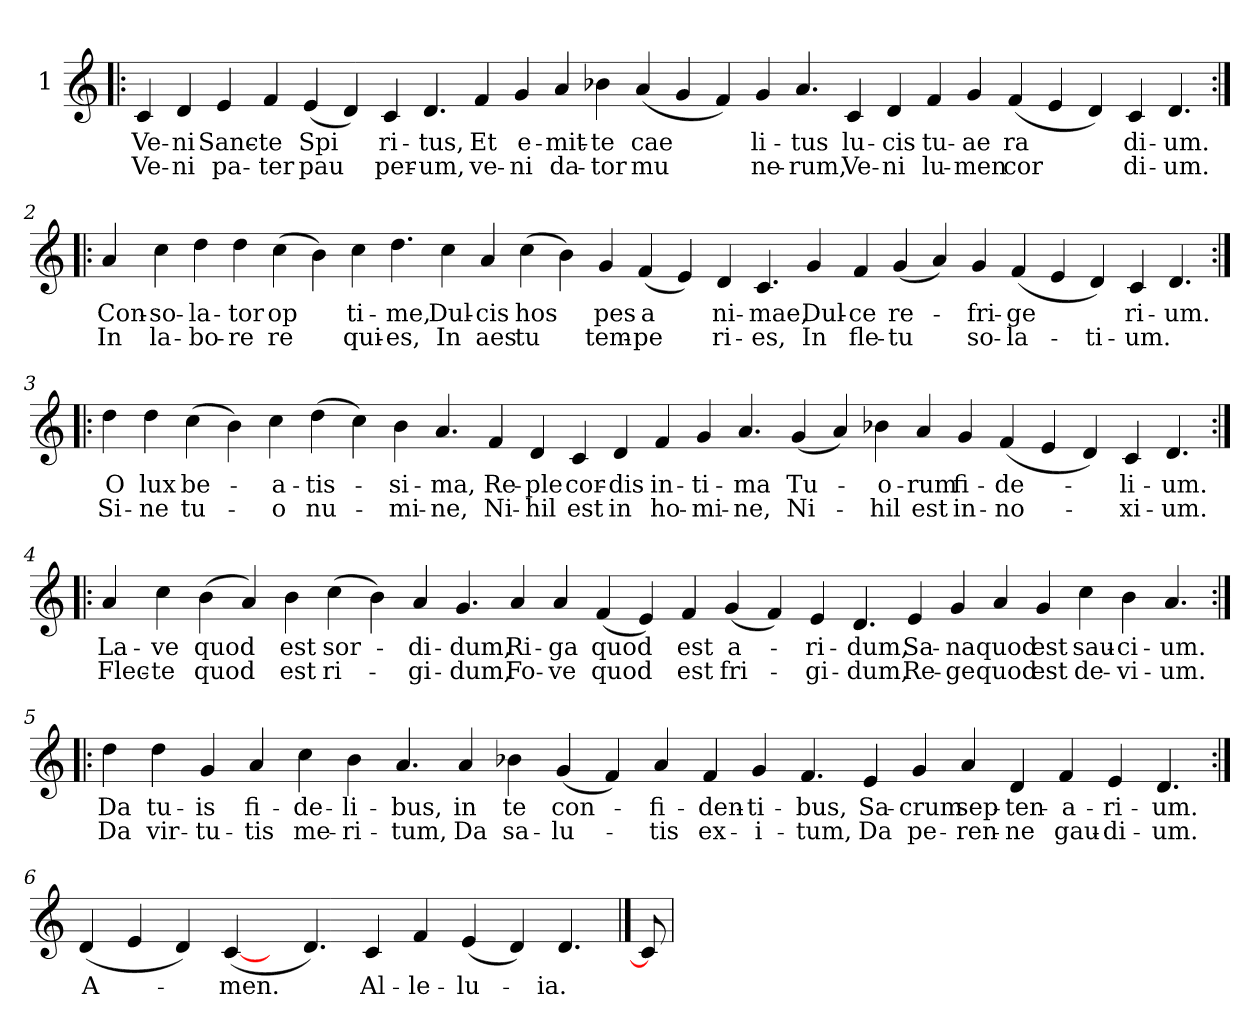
**kern	**text	**text
*part1	*part1	*part1
*staff1	*staff1	*staff1
*I"1	*	*
*k[]	*	*
*C:	*	*
=1!|:	=1!|:	=1!|:
4c	Ve-	Ve-
4d	-ni	-ni
4e	Sanc-	pa-
4f	-te	-ter
(4e	Spi	pau
4d)	.	.
4c	ri-	per-
4.d	-tus,	-um,
4f	Et	ve-
4g	e-	-ni
4a	-mit-	da-
4b-X	-te	-tor
(4a	cae	mu
4g	.	.
4f)	.	.
4g	li-	ne-
4.a	-tus	-rum,
4c	lu-	Ve-
4d	-cis	-ni
4f	tu-	lu-
4g	-ae	-men
(4f	ra	cor
4e	.	.
4d)	.	.
4c	di-	di-
4.d	-um.	-um.
=2:|!|:	=2:|!|:	=2:|!|:
4a	Con-	In
4cc	-so-	la-
4dd	-la-	-bo-
4dd	-tor	-re
(4cc	op	re
4b)	.	.
4cc	ti-	qui-
4.dd	-me,	-es,
4cc	Dul-	In
4a	-cis	aes
(4cc	hos	tu
4b)	.	.
4g	pes	tem-
(4f	a	-pe
4e)	.	.
4d	ni-	ri-
4.c	-mae,	-es,
4g	Dul-	In
4f	-ce	fle-
(4g	re-	-tu
4a)	.	.
4g	-fri-	so-
(4f	-ge	-la-
4e	.	.
4d)	.	-ti-
4c	ri-	-um.
4.d	-um.	.
=3:|!|:	=3:|!|:	=3:|!|:
4dd	O	Si-
4dd	lux	-ne
(4cc	be-	tu-
4b)	.	.
4cc	-a-	-o
(4dd	-tis-	nu-
4cc)	.	.
4b	-si-	-mi-
4.a	-ma,	-ne,
4f	Re-	Ni-
4d	-ple	-hil
4c	cor-	est
4d	-dis	in
4f	in-	ho-
4g	-ti-	-mi-
4.a	-ma	-ne,
(4g	Tu-	Ni-
4a)	.	.
4b-X	-o-	-hil
4a	-rum	est
4g	fi-	in-
(4f	-de-	-no-
4e	.	.
4d)	.	.
4c	-li-	-xi-
4.d	-um.	-um.
=4:|!|:	=4:|!|:	=4:|!|:
4a	La-	Flec-
4cc	-ve	-te
(4b	quod	quod
4a)	.	.
4b	est	est
(4cc	sor-	ri-
4b)	.	.
4a	-di-	-gi-
4.g	-dum,	-dum,
4a	Ri-	Fo-
4a	-ga	-ve
(4f	quod	quod
4e)	.	.
4f	est	est
(4g	a-	fri-
4f)	.	.
4e	-ri-	-gi-
4.d	-dum,	-dum,
4e	Sa-	Re-
4g	-na	-ge
4a	quod	quod
4g	est	est
4cc	sau-	de-
4b	-ci-	-vi-
4.a	-um.	-um.
=5:|!|:	=5:|!|:	=5:|!|:
4dd	Da	Da
4dd	tu-	vir-
4g	-is	-tu-
4a	fi-	-tis
4cc	-de-	me-
4b	-li-	-ri-
4.a	-bus,	-tum,
4a	in	Da
4b-X	te	sa-
(4g	con-	-lu-
4f)	.	.
4a	-fi-	-tis
4f	-den-	ex-
4g	-ti-	-i-
4.f	-bus,	-tum,
4e	Sa-	Da
4g	-crum	pe-
4a	sep-	-ren-
4d	-ten-	-ne
4f	-a-	gau-
4e	-ri-	-di-
4.d	-um.	-um.
=6:|!	=6:|!	=6:|!
(4d	A-	.
4e	.	.
4d)	.	.
([4c	-men.	.
8ryy	.	.
4.d)	.	.
4c	Al-	.
4f	-le-	.
(4e	-lu-	.
4d)	.	.
4.d	-ia.	.
==7	==7	==7
8c]	.	.
=	=	=
*-	*-	*-
